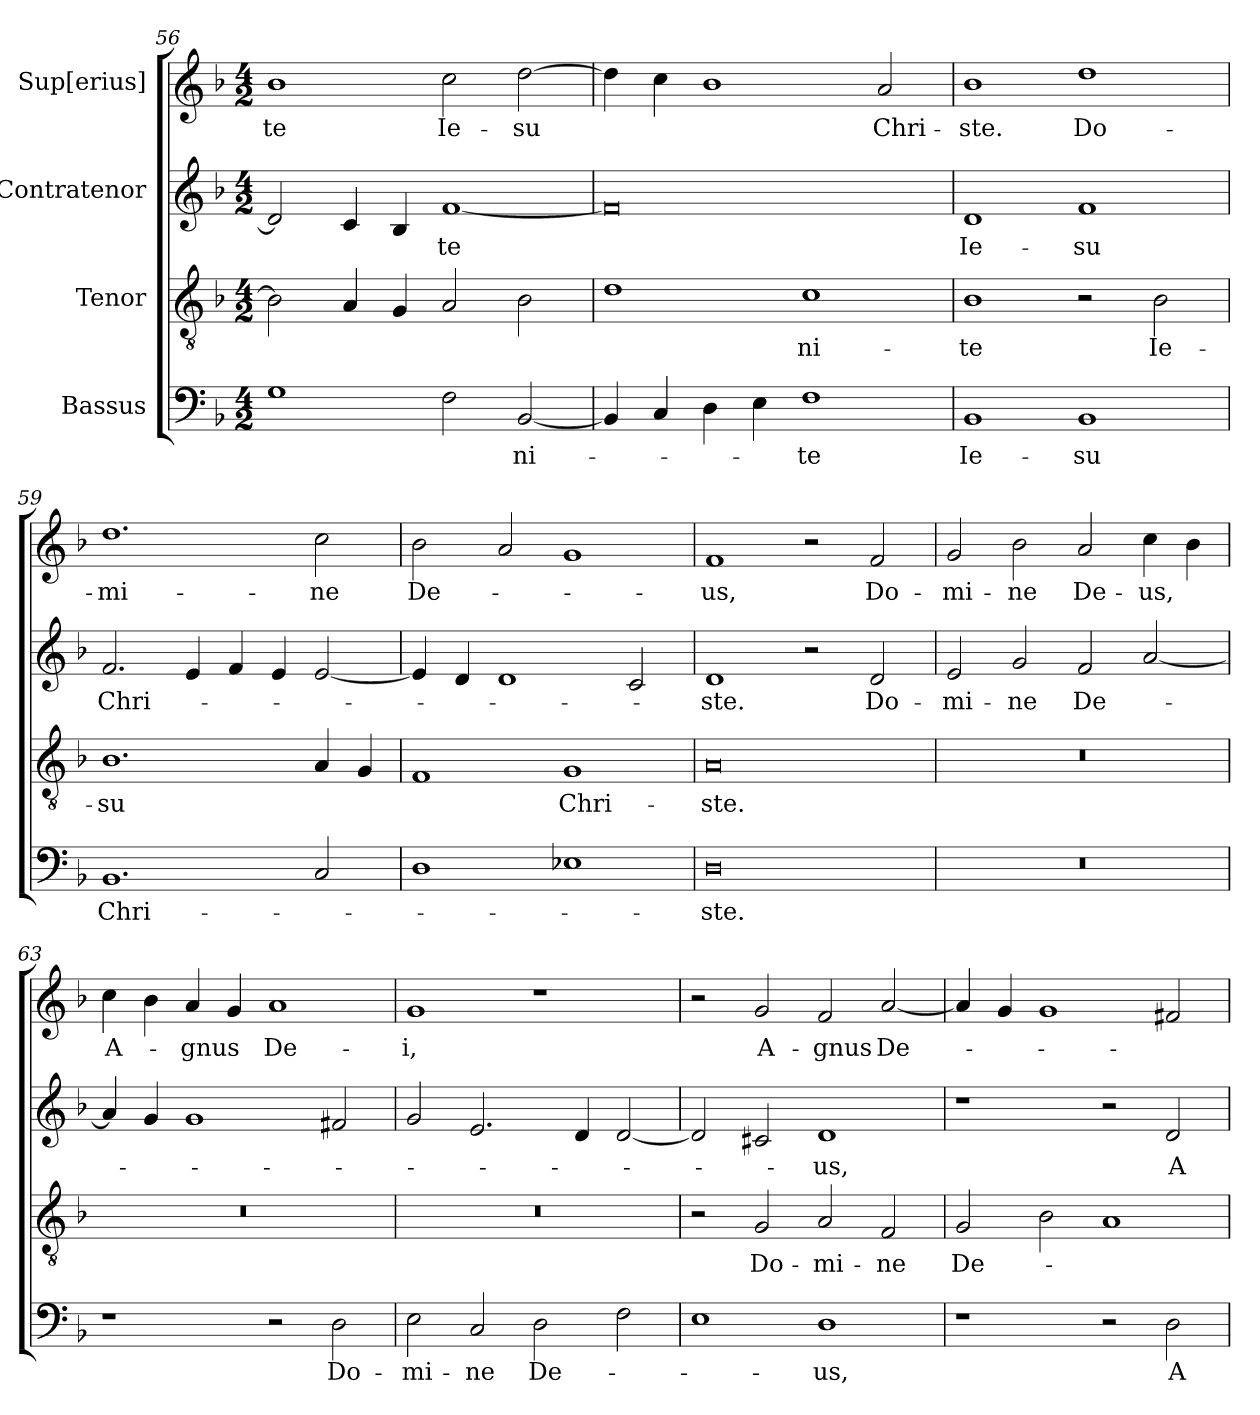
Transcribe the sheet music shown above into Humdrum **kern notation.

**kern	**text	**kern	**text	**kern	**text	**kern	**text
*part4	*part4	*part3	*part3	*part2	*part2	*part1	*part1
*staff4	*staff4	*staff3	*staff3	*staff2	*staff2	*staff1	*staff1
*I"Bassus	*	*I"Tenor	*	*I"Contratenor	*	*I"Sup[erius]	*
*clefF4	*	*clefGv2	*	*clefG2	*	*clefG2	*
*k[b-]	*	*k[b-]	*	*k[b-]	*	*k[b-]	*
*M4/2	*	*M4/2	*	*M4/2	*	*M4/2	*
=56	=56	=56	=56	=56	=56	=56	=56
1G\	.	2B-\]	.	2d/]	.	1b-\	-te
.	.	4A/	.	4c/	.	.	.
.	.	4G/	.	4B-/	.	.	.
2F\	.	2A/	.	[1f/	-te	2cc\	Ie-
[2BB-/	-ni-	2B-\	.	.	.	[2dd\	-su
=57	=57	=57	=57	=57	=57	=57	=57
4BB-/]	.	1d\	.	0f/]	.	4dd\]	.
4C/	.	.	.	.	.	4cc\	.
4D\	.	.	.	.	.	1b-\	.
4E\	.	.	.	.	.	.	.
1F\	-te	1c\	-ni-	.	.	.	.
.	.	.	.	.	.	2a/	Chri-
=58	=58	=58	=58	=58	=58	=58	=58
1BB-/	Ie-	1B-\	-te	1d/	Ie-	1b-\	-ste.
1BB-/	-su	2r	.	1f/	-su	1dd\	Do-
.	.	2B-\	Ie-	.	.	.	.
=59	=59	=59	=59	=59	=59	=59	=59
1.BB-/	Chri-	1.B-\	-su	2.f/	Chri-	1.dd\	-mi-
.	.	.	.	4e/	.	.	.
.	.	.	.	4f/	.	.	.
.	.	.	.	4e/	.	.	.
2C/	.	4A/	.	[2e/	.	2cc\	-ne
.	.	4G/	.	.	.	.	.
=60	=60	=60	=60	=60	=60	=60	=60
1D\	.	1F/	.	4e/]	.	2b-\	De-
.	.	.	.	4d/	.	.	.
.	.	.	.	1d/	.	2a/	.
1E-X\	.	1G/	Chri-	.	.	1g/	.
.	.	.	.	2c/	.	.	.
=61	=61	=61	=61	=61	=61	=61	=61
0D\	-ste.	0A/	-ste.	1d/	-ste.	1f/	-us,
.	.	.	.	2r	.	2r	.
.	.	.	.	2d/	Do-	2f/	Do-
=62	=62	=62	=62	=62	=62	=62	=62
0r	.	0r	.	2e/	-mi-	2g/	-mi-
.	.	.	.	2g/	-ne	2b-\	-ne
.	.	.	.	2f/	De-	2a/	De-
.	.	.	.	[2a/	.	4cc\	-us,
.	.	.	.	.	.	4b-\	.
=63	=63	=63	=63	=63	=63	=63	=63
1r	.	0r	.	4a/]	.	4cc\	A-
.	.	.	.	4g/	.	4b-\	.
.	.	.	.	1g/	.	4a/	-gnus
.	.	.	.	.	.	4g/	.
2r	.	.	.	.	.	1a/	De-
2D\	Do-	.	.	2f#X/	.	.	.
=64	=64	=64	=64	=64	=64	=64	=64
2E\	-mi-	0r	.	2g/	.	1g/	-i,
2C/	-ne	.	.	2.e/	.	.	.
2D\	De-	.	.	.	.	1r	.
.	.	.	.	4d/	.	.	.
2F\	.	.	.	[2d/	.	.	.
=65	=65	=65	=65	=65	=65	=65	=65
1E\	.	2r	.	2d/]	.	2r	.
.	.	2G/	Do-	2c#X/	.	2g/	A-
1D\	-us,	2A/	-mi-	1d/	-us,	2f/	-gnus
.	.	2F/	-ne	.	.	[2a/	De-
=66	=66	=66	=66	=66	=66	=66	=66
1r	.	2G/	De-	1r	.	4a/]	.
.	.	.	.	.	.	4g/	.
.	.	2B-\	.	.	.	1g/	.
2r	.	1A/	.	2r	.	.	.
2D\	A-	.	.	2d/	A-	2f#X/	.
=	=	=	=	=	=	=	=
*-	*-	*-	*-	*-	*-	*-	*-
